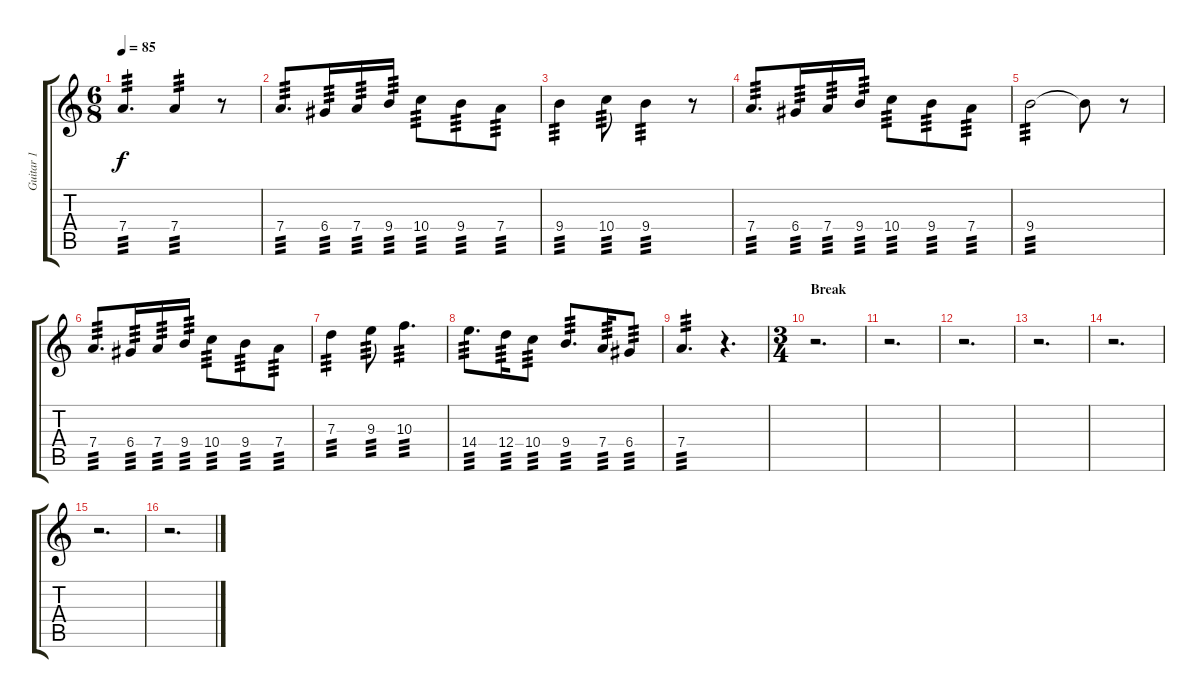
\track ("Guitar 1" "Guitar 1") {instrument distortionguitar}
\staff {score tabs}
\tuning (E4 B3 G3 D3 A2 E2) {hide}
\ts (6 8)
\tempo 85
\clef g2
\ks c
7.4.4{d tp 3 dy f} 7.4.4{tp 3} r.8 |
7.4.8{d tp 3} 6.4.16{tp 3} 7.4.16{tp 3} 9.4.16{tp 3} 10.4.8{tp 3} 9.4.8{tp 3} 7.4.8{tp 3} |
9.4.4{tp 3} 10.4.8{tp 3} 9.4.4{tp 3} r.8 |
7.4.8{d tp 3} 6.4.16{tp 3} 7.4.16{tp 3} 9.4.16{tp 3} 10.4.8{tp 3} 9.4.8{tp 3} 7.4.8{tp 3} |
9.4.2{tp 3} 9.4{t}.8 r.8 |
7.4.8{d tp 3} 6.4.16{tp 3} 7.4.16{tp 3} 9.4.16{tp 3} 10.4.8{tp 3} 9.4.8{tp 3} 7.4.8{tp 3} |
7.3.4{tp 3} 9.3.8{tp 3} 10.3.4{d tp 3} |
14.4.8{d tp 3} 12.4.16{tp 3} 10.4.8{tp 3} 9.4.8{d tp 3} 7.4.16{tp 3} 6.4.8{tp 3} |
7.4.4{d tp 3} r.4{d} |
\ts (3 4)
\section ("" "Break")
r.2{d} |
r.2{d} |
r.2{d} |
r.2{d} |
r.2{d} |
r.2{d} |
r.2{d}
